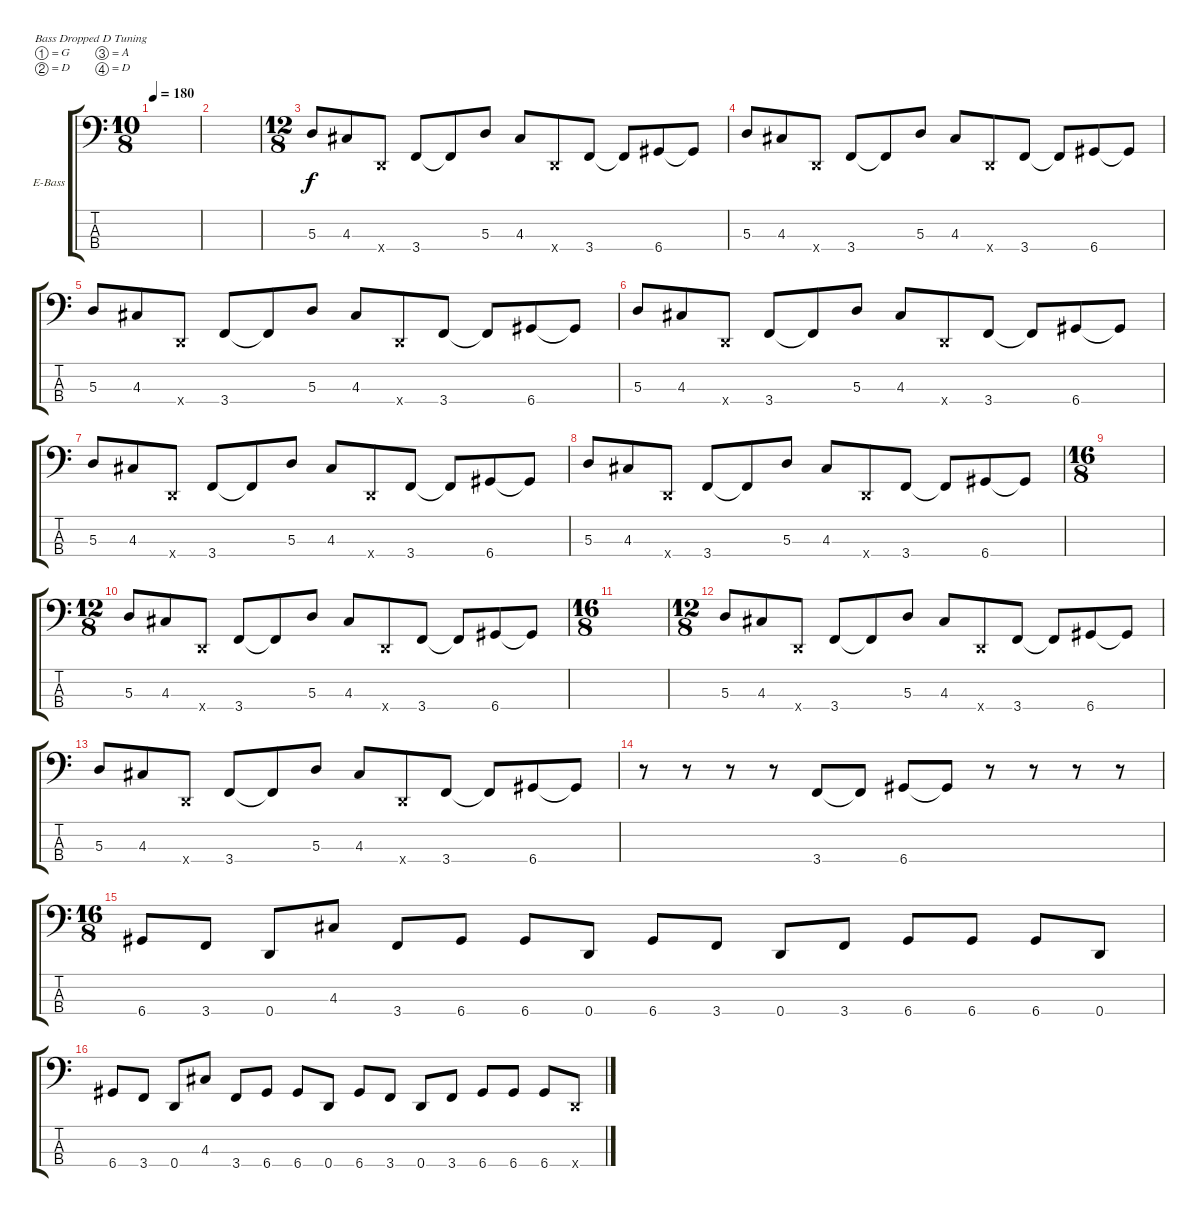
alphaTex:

\defaultSystemsLayout 4
\bracketExtendMode groupsimilarinstruments
\firstSystemTrackNameOrientation horizontal
\otherSystemsTrackNameOrientation horizontal
\track ("Electric Bass" "E-Bass") {instrument electricbassfinger}
\staff {score tabs}
\tuning (G2 D2 A1 D1)
\ts (10 8)
\tempo 180
\clef f4
\scale
0.395904
\ks c
|
\scale
0.208191 |
\ts (12 8)
\scale
0.395904 5.3.8 4.3.8 0.4{x}.8 3.4.8 3.4{t}.8 5.3.8 4.3.8 0.4{x}.8 3.4.8 3.4{t}.8 6.4.8 6.4{t}.8 |
\scale
0.333333 5.3.8 4.3.8 0.4{x}.8 3.4.8 3.4{t}.8 5.3.8 4.3.8 0.4{x}.8 3.4.8 3.4{t}.8 6.4.8 6.4{t}.8 |
\scale
0.333333 5.3.8 4.3.8 0.4{x}.8 3.4.8 3.4{t}.8 5.3.8 4.3.8 0.4{x}.8 3.4.8 3.4{t}.8 6.4.8 6.4{t}.8 |
\scale
0.333333 5.3.8 4.3.8 0.4{x}.8 3.4.8 3.4{t}.8 5.3.8 4.3.8 0.4{x}.8 3.4.8 3.4{t}.8 6.4.8 6.4{t}.8 |
\scale
0.256303 5.3.8 4.3.8 0.4{x}.8 3.4.8 3.4{t}.8 5.3.8 4.3.8 0.4{x}.8 3.4.8 3.4{t}.8 6.4.8 6.4{t}.8 |
\scale
0.256303 5.3.8 4.3.8 0.4{x}.8 3.4.8 3.4{t}.8 5.3.8 4.3.8 0.4{x}.8 3.4.8 3.4{t}.8 6.4.8 6.4{t}.8 |
\ts (16 8)
\scale
0.487395 |
\ts (12 8)
\scale
0.333333 5.3.8 4.3.8 0.4{x}.8 3.4.8 3.4{t}.8 5.3.8 4.3.8 0.4{x}.8 3.4.8 3.4{t}.8 6.4.8 6.4{t}.8 |
\ts (16 8)
\scale
0.333333 |
\ts (12 8)
\scale
0.333333 5.3.8 4.3.8 0.4{x}.8 3.4.8 3.4{t}.8 5.3.8 4.3.8 0.4{x}.8 3.4.8 3.4{t}.8 6.4.8 6.4{t}.8 |
\scale
0.256303 5.3.8 4.3.8 0.4{x}.8 3.4.8 3.4{t}.8 5.3.8 4.3.8 0.4{x}.8 3.4.8 3.4{t}.8 6.4.8 6.4{t}.8 |
\scale
0.256303 r.8 r.8 r.8 r.8 3.4.8 3.4{t}.8 6.4.8 6.4{t}.8 r.8 r.8 r.8 r.8 |
\ts (16 8)
\scale
0.487395 6.4.8 3.4.8 0.4.8 4.3.8 3.4.8 6.4.8 6.4.8 0.4.8 6.4.8 3.4.8 0.4.8 3.4.8 6.4.8 6.4.8 6.4.8 0.4.8 |
\scale
0.256303 6.4.8 3.4.8 0.4.8 4.3.8 3.4.8 6.4.8 6.4.8 0.4.8 6.4.8 3.4.8 0.4.8 3.4.8 6.4.8 6.4.8 6.4.8 0.4{x}.8
